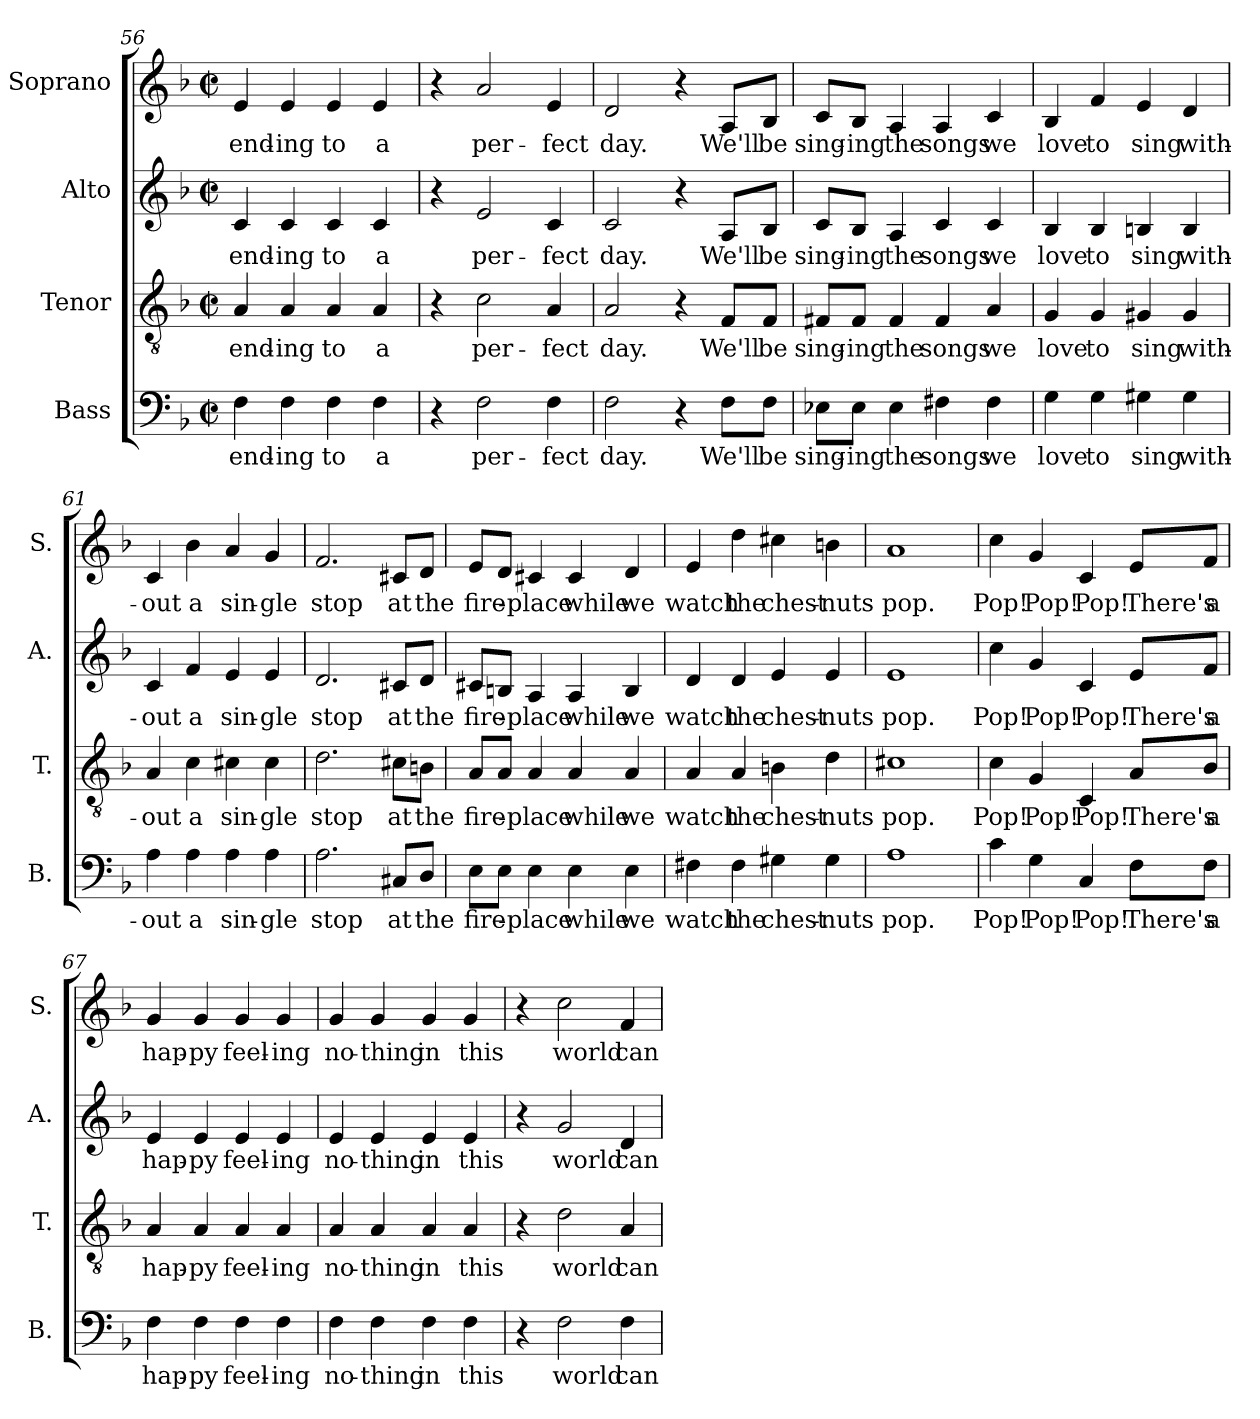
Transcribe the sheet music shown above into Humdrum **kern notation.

**kern	**text	**kern	**text	**kern	**text	**kern	**text
*part4	*part4	*part3	*part3	*part2	*part2	*part1	*part1
*staff4	*staff4	*staff3	*staff3	*staff2	*staff2	*staff1	*staff1
*I"Bass	*	*I"Tenor	*	*I"Alto	*	*I"Soprano	*
*I'B.	*	*I'T.	*	*I'A.	*	*I'S.	*
!!LO:LB:g=z
*clefF4	*	*clefGv2	*	*clefG2	*	*clefG2	*
*k[b-]	*	*k[b-]	*	*k[b-]	*	*k[b-]	*
*M2/2	*	*M2/2	*	*M2/2	*	*M2/2	*
*met(c|)	*	*met(c|)	*	*met(c|)	*	*met(c|)	*
=56	=56	=56	=56	=56	=56	=56	=56
!	!LO:LY:b	!	!LO:LY:b	!	!LO:LY:b	!	!LO:LY:b
4F\	end-	4A/	end-	4c/	end-	4e/	end-
!	!LO:LY:b	!	!LO:LY:b	!	!LO:LY:b	!	!LO:LY:b
4F\	-ing	4A/	-ing	4c/	-ing	4e/	-ing
!	!LO:LY:b	!	!LO:LY:b	!	!LO:LY:b	!	!LO:LY:b
4F\	to	4A/	to	4c/	to	4e/	to
!	!LO:LY:b	!	!LO:LY:b	!	!LO:LY:b	!	!LO:LY:b
4F\	a	4A/	a	4c/	a	4e/	a
=57	=57	=57	=57	=57	=57	=57	=57
4r	.	4r	.	4r	.	4r	.
!	!LO:LY:b	!	!LO:LY:b	!	!LO:LY:b	!	!LO:LY:b
2F\	per-	2c\	per-	2e/	per-	2a/	per-
!	!LO:LY:b	!	!LO:LY:b	!	!LO:LY:b	!	!LO:LY:b
4F\	-fect	4A/	-fect	4c/	-fect	4e/	-fect
=58	=58	=58	=58	=58	=58	=58	=58
!	!LO:LY:b	!	!LO:LY:b	!	!LO:LY:b	!	!LO:LY:b
2F\	day.	2A/	day.	2c/	day.	2d/	day.
4r	.	4r	.	4r	.	4r	.
!	!LO:LY:b	!	!LO:LY:b	!	!LO:LY:b	!	!LO:LY:b
8F\L	We'll	8F/L	We'll	8A/L	We'll	8A/L	We'll
!	!LO:LY:b	!	!LO:LY:b	!	!LO:LY:b	!	!LO:LY:b
8F\J	be	8F/J	be	8B-/J	be	8B-/J	be
=59	=59	=59	=59	=59	=59	=59	=59
!	!LO:LY:b	!	!LO:LY:b	!	!LO:LY:b	!	!LO:LY:b
8E-X\L	sing-	8F#X/L	sing-	8c/L	sing-	8c/L	sing-
!	!LO:LY:b	!	!LO:LY:b	!	!LO:LY:b	!	!LO:LY:b
8E-\J	-ing	8F#/J	-ing	8B-/J	-ing	8B-/J	-ing
!	!LO:LY:b	!	!LO:LY:b	!	!LO:LY:b	!	!LO:LY:b
4E-\	the	4F#/	the	4A/	the	4A/	the
!	!LO:LY:b	!	!LO:LY:b	!	!LO:LY:b	!	!LO:LY:b
4F#X\	songs	4F#/	songs	4c/	songs	4A/	songs
!	!LO:LY:b	!	!LO:LY:b	!	!LO:LY:b	!	!LO:LY:b
4F#\	we	4A/	we	4c/	we	4c/	we
=60	=60	=60	=60	=60	=60	=60	=60
!	!LO:LY:b	!	!LO:LY:b	!	!LO:LY:b	!	!LO:LY:b
4G\	love	4G/	love	4B-/	love	4B-/	love
!	!LO:LY:b	!	!LO:LY:b	!	!LO:LY:b	!	!LO:LY:b
4G\	to	4G/	to	4B-/	to	4f/	to
!	!LO:LY:b	!	!LO:LY:b	!	!LO:LY:b	!	!LO:LY:b
4G#X\	sing	4G#X/	sing	4Bn/	sing	4e/	sing
!	!LO:LY:b	!	!LO:LY:b	!	!LO:LY:b	!	!LO:LY:b
4G#\	with-	4G#/	with-	4B/	with-	4d/	with-
=61	=61	=61	=61	=61	=61	=61	=61
!	!LO:LY:b	!	!LO:LY:b	!	!LO:LY:b	!	!LO:LY:b
4A\	-out	4A/	-out	4c/	-out	4c/	-out
!	!LO:LY:b	!	!LO:LY:b	!	!LO:LY:b	!	!LO:LY:b
4A\	a	4c\	a	4f/	a	4b-\	a
!	!LO:LY:b	!	!LO:LY:b	!	!LO:LY:b	!	!LO:LY:b
4A\	sin-	4c#X\	sin-	4e/	sin-	4a/	sin-
!	!LO:LY:b	!	!LO:LY:b	!	!LO:LY:b	!	!LO:LY:b
4A\	-gle	4c#\	-gle	4e/	-gle	4g/	-gle
=62	=62	=62	=62	=62	=62	=62	=62
!	!LO:LY:b	!	!LO:LY:b	!	!LO:LY:b	!	!LO:LY:b
2.A\	stop	2.d\	stop	2.d/	stop	2.f/	stop
!	!LO:LY:b	!	!LO:LY:b	!	!LO:LY:b	!	!LO:LY:b
8C#X/L	at	8c#X\L	at	8c#X/L	at	8c#X/L	at
!	!LO:LY:b	!	!LO:LY:b	!	!LO:LY:b	!	!LO:LY:b
8D/J	the	8Bn\J	the	8d/J	the	8d/J	the
!!LO:LB:g=z
=63	=63	=63	=63	=63	=63	=63	=63
!	!LO:LY:b	!	!LO:LY:b	!	!LO:LY:b	!	!LO:LY:b
8E\L	fire-	8A/L	fire-	8c#X/L	fire-	8e/L	fire-
8E\J	.	8A/J	.	8Bn/J	.	8d/J	.
!	!LO:LY:b	!	!LO:LY:b	!	!LO:LY:b	!	!LO:LY:b
4E\	-place	4A/	-place	4A/	-place	4c#X/	-place
!	!LO:LY:b	!	!LO:LY:b	!	!LO:LY:b	!	!LO:LY:b
4E\	while	4A/	while	4A/	while	4c#/	while
!	!LO:LY:b	!	!LO:LY:b	!	!LO:LY:b	!	!LO:LY:b
4E\	we	4A/	we	4B/	we	4d/	we
=64	=64	=64	=64	=64	=64	=64	=64
!	!LO:LY:b	!	!LO:LY:b	!	!LO:LY:b	!	!LO:LY:b
4F#X\	watch	4A/	watch	4d/	watch	4e/	watch
!	!LO:LY:b	!	!LO:LY:b	!	!LO:LY:b	!	!LO:LY:b
4F#\	the	4A/	the	4d/	the	4dd\	the
!	!LO:LY:b	!	!LO:LY:b	!	!LO:LY:b	!	!LO:LY:b
4G#X\	chest-	4Bn\	chest-	4e/	chest-	4cc#X\	chest-
!	!LO:LY:b	!	!LO:LY:b	!	!LO:LY:b	!	!LO:LY:b
4G#\	-nuts	4d\	-nuts	4e/	-nuts	4bn\	-nuts
=65	=65	=65	=65	=65	=65	=65	=65
!	!LO:LY:b	!	!LO:LY:b	!	!LO:LY:b	!	!LO:LY:b
1A	pop.	1c#X	pop.	1e	pop.	1a	pop.
=66	=66	=66	=66	=66	=66	=66	=66
!	!LO:LY:b	!	!LO:LY:b	!	!LO:LY:b	!	!LO:LY:b
4c\	Pop!	4c\	Pop!	4cc\	Pop!	4cc\	Pop!
!	!LO:LY:b	!	!LO:LY:b	!	!LO:LY:b	!	!LO:LY:b
4G\	Pop!	4G/	Pop!	4g/	Pop!	4g/	Pop!
!	!LO:LY:b	!	!LO:LY:b	!	!LO:LY:b	!	!LO:LY:b
4C/	Pop!	4C/	Pop!	4c/	Pop!	4c/	Pop!
!	!LO:LY:b	!	!LO:LY:b	!	!LO:LY:b	!	!LO:LY:b
8F\L	There's	8A/L	There's	8e/L	There's	8e/L	There's
!	!LO:LY:b	!	!LO:LY:b	!	!LO:LY:b	!	!LO:LY:b
8F\J	a	8B-/J	a	8f/J	a	8f/J	a
=67	=67	=67	=67	=67	=67	=67	=67
!	!LO:LY:b	!	!LO:LY:b	!	!LO:LY:b	!	!LO:LY:b
4F\	hap-	4A/	hap-	4e/	hap-	4g/	hap-
!	!LO:LY:b	!	!LO:LY:b	!	!LO:LY:b	!	!LO:LY:b
4F\	-py	4A/	-py	4e/	-py	4g/	-py
!	!LO:LY:b	!	!LO:LY:b	!	!LO:LY:b	!	!LO:LY:b
4F\	feel-	4A/	feel-	4e/	feel-	4g/	feel-
!	!LO:LY:b	!	!LO:LY:b	!	!LO:LY:b	!	!LO:LY:b
4F\	-ing	4A/	-ing	4e/	-ing	4g/	-ing
=68	=68	=68	=68	=68	=68	=68	=68
!	!LO:LY:b	!	!LO:LY:b	!	!LO:LY:b	!	!LO:LY:b
4F\	no-	4A/	no-	4e/	no-	4g/	no-
!	!LO:LY:b	!	!LO:LY:b	!	!LO:LY:b	!	!LO:LY:b
4F\	-thing	4A/	-thing	4e/	-thing	4g/	-thing
!	!LO:LY:b	!	!LO:LY:b	!	!LO:LY:b	!	!LO:LY:b
4F\	in	4A/	in	4e/	in	4g/	in
!	!LO:LY:b	!	!LO:LY:b	!	!LO:LY:b	!	!LO:LY:b
4F\	this	4A/	this	4e/	this	4g/	this
!!LO:PB:g=z
=69	=69	=69	=69	=69	=69	=69	=69
4r	.	4r	.	4r	.	4r	.
!	!LO:LY:b	!	!LO:LY:b	!	!LO:LY:b	!	!LO:LY:b
2F\	world	2d\	world	2g/	world	2cc\	world
!	!LO:LY:b	!	!LO:LY:b	!	!LO:LY:b	!	!LO:LY:b
4F\	can	4A/	can	4d/	can	4f/	can
=	=	=	=	=	=	=	=
*-	*-	*-	*-	*-	*-	*-	*-
